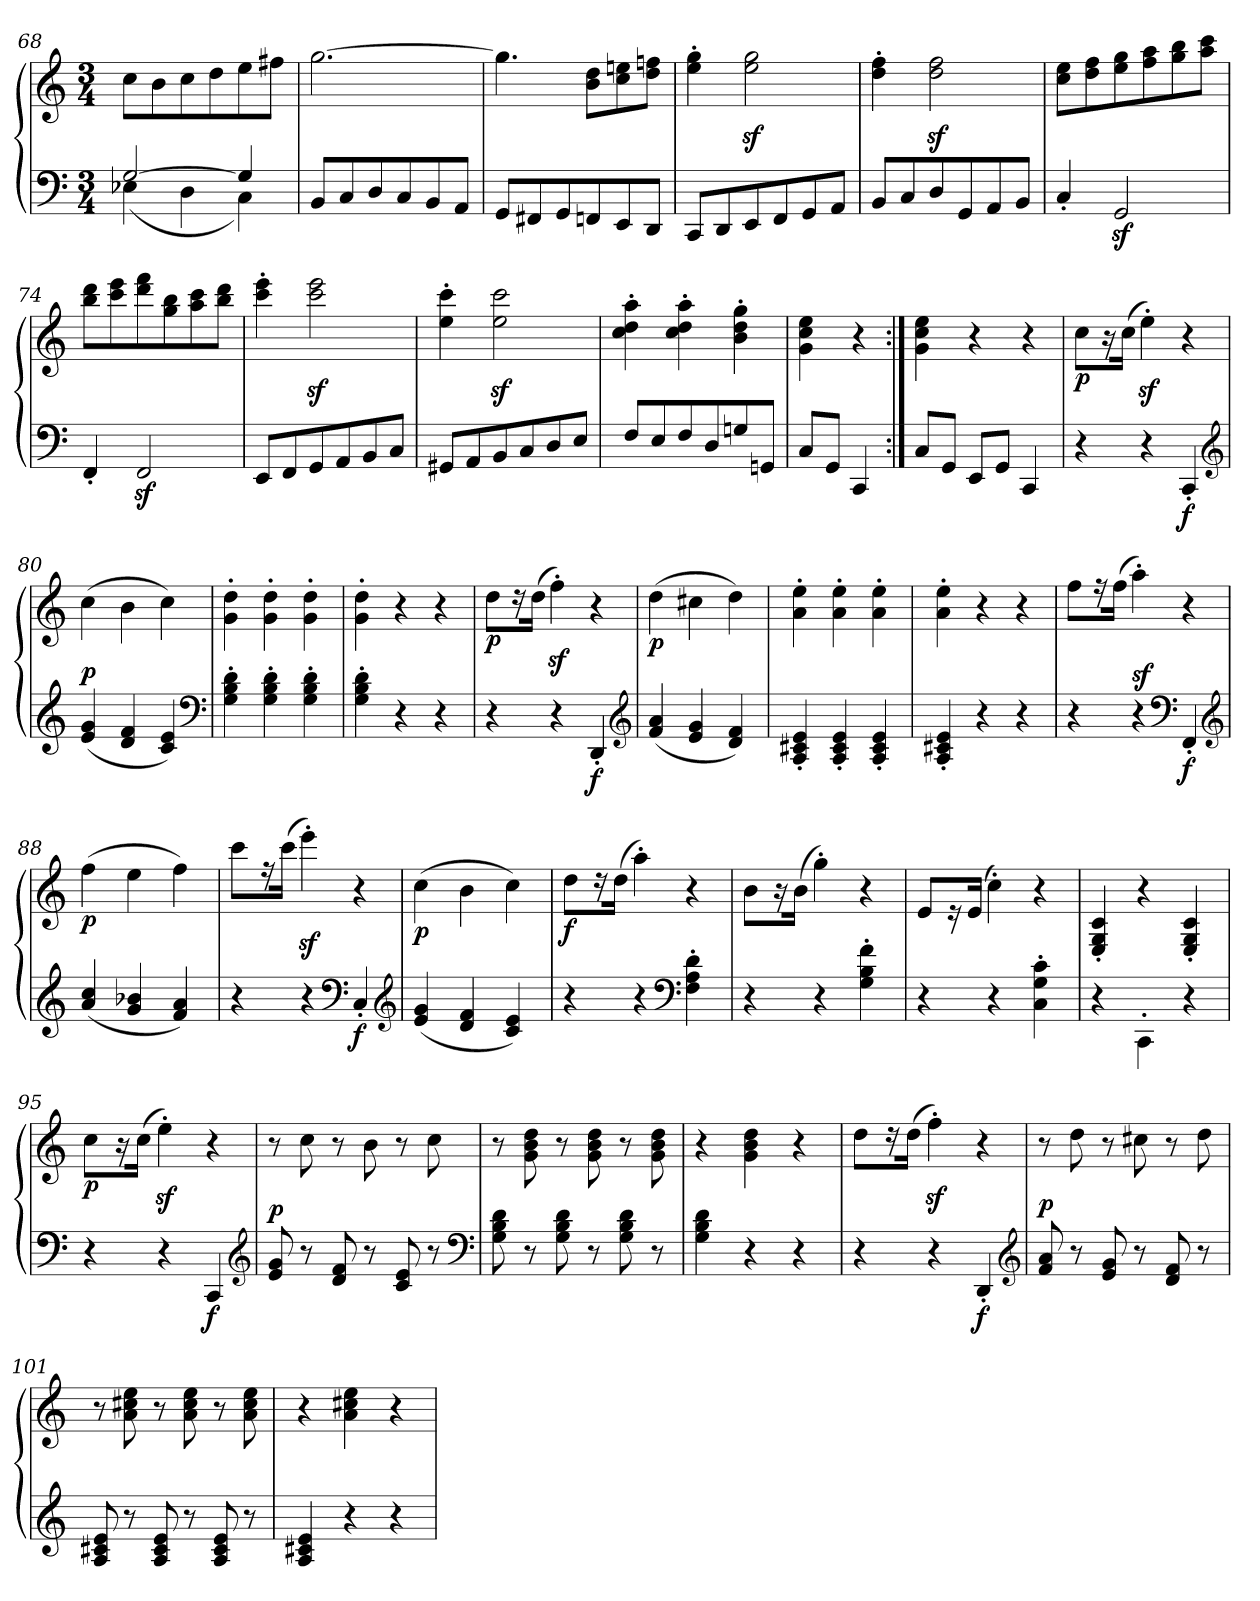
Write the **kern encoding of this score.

**kern	**kern	**dynam
*part1	*part1	*part1
*staff2	*staff1	*staff1/2
*clefF4	*clefG2	*
*k[]	*k[]	*
*C:	*C:	*
*M3/4	*M3/4	*
=68	=68	=68
*^	*	*
[2G/	(<4E-X\	8cc\L	.
.	.	8b\	.
.	4D\	8cc\	.
.	.	8dd\	.
4G/]	4C\)	8ee\	.
.	.	8ff#X\J	.
*v	*v	*	*
=69	=69	=69
!	!	!LO:DY:b
8BB/L	[2.gg\	cresc.
8C/	.	.
8D/	.	.
8C/	.	.
8BB/	.	.
8AA/J	.	.
=70	=70	=70
8GG/L	4.gg\]	.
8FF#X/	.	.
8GG/	.	.
8FFn/	8b\ 8dd\L	.
8EE/	8cc\ 8een\	.
8DD/J	8dd\ 8ffn\J	.
=71	=71	=71
8CC/L	4ee'\ 4gg'\	.
8DD/	.	.
8EE/	2eez<\ 2ggz<\	.
8FF/	.	.
8GG/	.	.
8AA/J	.	.
=72	=72	=72
8BB/L	4dd'\ 4ff'\	.
8C/	.	.
8D/	2ddz<\ 2ffz<\	.
8GG/	.	.
8AA/	.	.
8BB/J	.	.
!!LO:LB:g=z
=73	=73	=73
4C'/	8cc\ 8ee\L	.
.	8dd\ 8ff\	.
2GGz</	8ee\ 8gg\	.
.	8ff\ 8aa\	.
.	8gg\ 8bb\	.
.	8aa\ 8ccc\J	.
=74	=74	=74
4FF'/	8bb\ 8ddd\L	.
.	8ccc\ 8eee\	.
2FFz</	8ddd\ 8fff\	.
.	8gg\ 8bb\	.
.	8aa\ 8ccc\	.
.	8bb\ 8ddd\J	.
=75	=75	=75
8EE/L	4ccc'\ 4eee'\	.
8FF/	.	.
8GG/	2cccz<\ 2eeez<\	.
8AA/	.	.
8BB/	.	.
8C/J	.	.
=76	=76	=76
8GG#X/L	4ee'\ 4ccc'\	.
8AA/	.	.
8BB/	2eez<\ 2cccz<\	.
8C/	.	.
8D/	.	.
8E/J	.	.
=77	=77	=77
8F/L	4cc'\ 4dd'\ 4aa'\	.
8E/	.	.
8F/	4cc'\ 4dd'\ 4aa'\	.
8D/	.	.
8Gn/	4b'\ 4dd'\ 4gg'\	.
8GGn/J	.	.
=78	=78	=78
8C/L	4g\ 4cc\ 4ee\	.
8GG/J	.	.
4CC/	4r	.
=78:|!	=78:|!	=78:|!
8C/L	4g\ 4cc\ 4ee\	.
8GG/J	.	.
8EE/L	4r	.
8GG/J	.	.
4CC/	4r	.
=79	=79	=79
!	!	!LO:DY:b
4r	8cc\L	p
.	16r	.
.	(>16cc\Jk	.
4r	4eez<'\)	.
!	!	!LO:DY:b=2
4CC'/	4r	f
*clefG2	*	*
=80	=80	=80
!	!	!LO:DY:a=2
(<4e/ 4g/	(>4cc\	p
4d/ 4f/	4b\	.
4c/ 4e/)	4cc\)	.
*clefF4	*	*
=81	=81	=81
4G'\ 4B'\ 4d'\	4g'\ 4dd'\	.
4G'\ 4B'\ 4d'\	4g'\ 4dd'\	.
4G'\ 4B'\ 4d'\	4g'\ 4dd'\	.
=82	=82	=82
4G'\ 4B'\ 4d'\	4g'\ 4dd'\	.
4r	4r	.
4r	4r	.
=83	=83	=83
!	!	!LO:DY:b
4r	8dd\L	p
.	16r	.
.	(>16dd\Jk	.
4r	4ffz<'\)	.
!	!	!LO:DY:b=2
4DD'/	4r	f
*clefG2	*	*
=84	=84	=84
!	!	!LO:DY:b
(<4f/ 4a/	(>4dd\	p
4e/ 4g/	4cc#X\	.
4d/ 4f/)	4dd\)	.
!!LO:LB:g=z
=85	=85	=85
4A'/ 4c#X'/ 4e'/	4a'\ 4ee'\	.
4A'/ 4c#'/ 4e'/	4a'\ 4ee'\	.
4A'/ 4c#'/ 4e'/	4a'\ 4ee'\	.
=86	=86	=86
4A'/ 4c#X'/ 4e'/	4a'\ 4ee'\	.
4r	4r	.
4r	4r	.
=87	=87	=87
4r	8ff\L	.
.	16r	.
.	(>16ff\Jk	.
!	!	!LO:DY:a=2
4r	4aa'\)	sf
*clefF4	*	*
!	!	!LO:DY:b=2
4FF'/	4r	f
*clefG2	*	*
=88	=88	=88
!	!	!LO:DY:b
(<4a/ 4cc/	(>4ff\	p
4g/ 4b-X/	4ee\	.
4f/ 4a/)	4ff\)	.
=89	=89	=89
4r	8ccc\L	.
.	16rff	.
.	(>16ccc\Jk	.
4r	4eeez<'\)	.
*clefF4	*	*
!	!	!LO:DY:b=2
4C'/	4r	f
*clefG2	*	*
=90	=90	=90
!	!	!LO:DY:b
(<4e/ 4g/	(>4cc\	p
4d/ 4f/	4b\	.
4c/ 4e/)	4cc\)	.
=91	=91	=91
!	!	!LO:DY:b
4r	8dd\L	f
.	16r	.
.	(>16dd\Jk	.
4r	4aa'\)	.
*clefF4	*	*
4F'\ 4A'\ 4d'\	4r	.
!!LO:PB:g=z
=92	=92	=92
4r	8b\L	.
.	16r	.
.	(>16b\Jk	.
4r	4gg'\)	.
4G'\ 4B'\ 4f'\	4r	.
=93	=93	=93
4r	8e/L	.
.	16r	.
.	(>16e/Jk	.
4r	4cc'\)	.
4C'\ 4G'\ 4c'\	4r	.
=94	=94	=94
4r	4E'/ 4G'/ 4c'/	.
4CC'\	4r	.
4r	4E'/ 4G'/ 4c'/	.
=95	=95	=95
!	!	!LO:DY:b
4r	8cc\L	p
.	16r	.
.	(>16cc\Jk	.
4r	4eez<'\)	.
!	!	!LO:DY:b=2
4CC/	4r	f
*clefG2	*	*
=96	=96	=96
!	!	!LO:DY:a=2
8e/ 8g/	8r	p
8r	8cc\	.
8d/ 8f/	8r	.
8r	8b\	.
8c/ 8e/	8r	.
8r	8cc\	.
*clefF4	*	*
=97	=97	=97
8G\ 8B\ 8d\	8r	.
8r	8g\ 8b\ 8dd\	.
8G\ 8B\ 8d\	8r	.
8r	8g\ 8b\ 8dd\	.
8G\ 8B\ 8d\	8r	.
8r	8g\ 8b\ 8dd\	.
=98	=98	=98
4G\ 4B\ 4d\	4r	.
4r	4g\ 4b\ 4dd\	.
4r	4r	.
!!LO:LB:g=z
=99	=99	=99
4r	8dd\L	.
.	16r	.
.	(>16dd\Jk	.
4r	4ffz<'\)	.
!	!	!LO:DY:b=2
4DD'/	4r	f
*clefG2	*	*
=100	=100	=100
!	!	!LO:DY:a=2
8f/ 8a/	8r	p
8r	8dd\	.
8e/ 8g/	8r	.
8r	8cc#X\	.
8d/ 8f/	8r	.
8r	8dd\	.
=101	=101	=101
8A/ 8c#X/ 8e/	8r	.
8r	8a\ 8cc#X\ 8ee\	.
8A/ 8c#/ 8e/	8r	.
8r	8a\ 8cc#\ 8ee\	.
8A/ 8c#/ 8e/	8r	.
8r	8a\ 8cc#\ 8ee\	.
=102	=102	=102
4A/ 4c#X/ 4e/	4r	.
4r	4a\ 4cc#X\ 4ee\	.
4r	4r	.
=	=	=
*-	*-	*-
